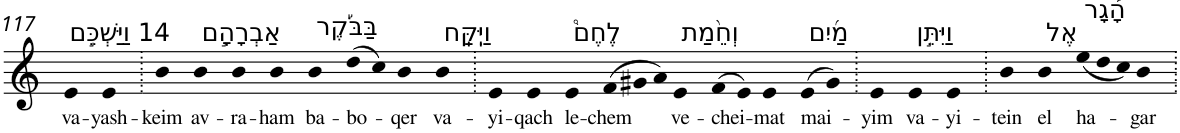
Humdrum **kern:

**kern	**text
*part1	*part1
*staff1	*staff1
*I"Piano	*
*I'Pno	*
!!LO:PB:g=z
*clefG2	*
*k[]	*
=117	=117
!LO:TX:a:t=14 וַיַּשְׁכֵּ֣ם	!
!	!LO:LY:b
4e	va-
!	!LO:LY:b
4e	-yash-
=118.	=118.
!	!LO:LY:b
4b	-keim
!LO:TX:a:t=אַבְרָהָ֣ם	!
!	!LO:LY:b
4b	av-
!	!LO:LY:b
4b	-ra-
!	!LO:LY:b
4b	-ham
!LO:TX:a:t=בַּבֹּ֡קֶר	!
!	!LO:LY:b
4b	ba-
!	!LO:LY:b
(>8dd	-bo-
8cc)	.
!	!LO:LY:b
4b	-qer
!LO:TX:a:t=וַיִּֽקַּֽח	!
!	!LO:LY:b
4b	va-
=119.	=119.
!	!LO:LY:b
4e	-yi-
!	!LO:LY:b
4e	-qach
!LO:TX:a:t=לֶחֶם֩	!
!	!LO:LY:b
4e	le-
*Xtuplet	*
!	!LO:LY:b
(>12f	-chem
12g#X	.
12a)	.
!LO:TX:a:t=וְחֵ֨מַת	!
!	!LO:LY:b
4e	ve-
!	!LO:LY:b
(>8f	-chei-
8e)	.
!	!LO:LY:b
4e	-mat
!LO:TX:a:t=מַ֜יִם	!
!	!LO:LY:b
(>8e	mai-
8g#)	.
=120.	=120.
!	!LO:LY:b
4e	-yim
!LO:TX:a:t=וַיִּתֵּ֣ן	!
!	!LO:LY:b
4e	va-
!	!LO:LY:b
4e	-yi-
=121.	=121.
!	!LO:LY:b
4b	-tein
!LO:TX:a:t=אֶל	!
!	!LO:LY:b
4b	el
!LO:TX:a:t=הָ֠גָר	!
!	!LO:LY:b
(<12ee	ha-
12dd	.
12cc)	.
!	!LO:LY:b
4b	-gar
=.	=.
*-	*-
